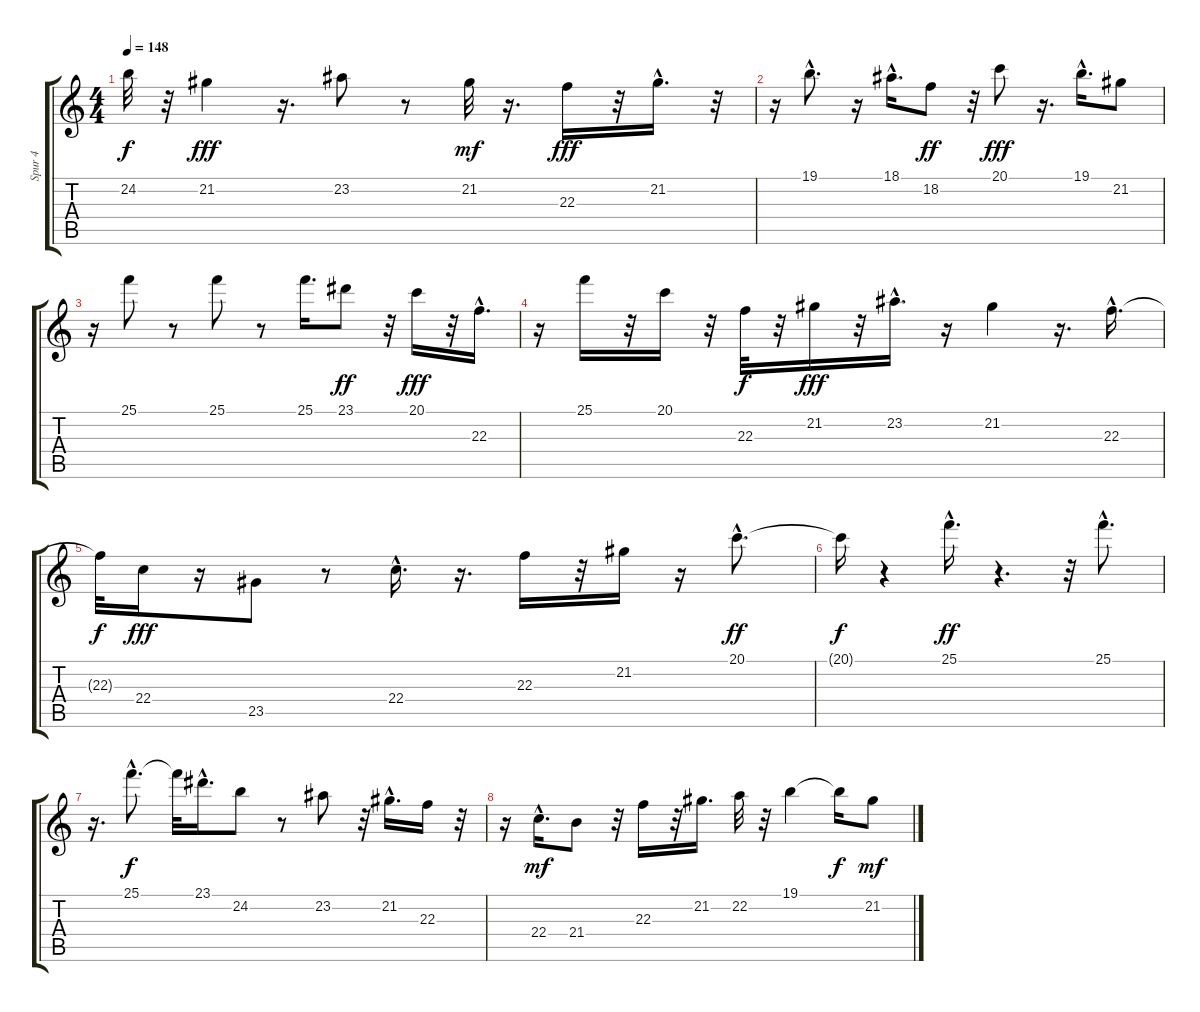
\track ("Spur 4" "Spur 4") {instrument tenorsax}
\staff {score tabs}
\tuning (E4 B3 G3 D3 A2 E2) {hide}
\ts (4 4)
\tempo 148
\clef g2
\ks c
24.2{t}.32{dy f} r.32 21.2.4{dy fff} r.16{d} 23.2.8 r.8 21.2.32{dy mf} r.16{d} 22.3.16{dy fff} r.32 21.2{hac}.16{d} r.32 |
r.16 19.1{hac}.8{d} r.16 18.1{hac}.16{d} 18.2.8{dy ff} r.32 20.1.8{dy fff} r.16{d} 19.1{hac}.16{d} 21.2.8 |
r.16 25.1.8 r.8 25.1.8 r.8 25.1.16{d} 23.1.8{dy ff} r.32 20.1.16{dy fff} r.32 22.3{hac}.16{d} |
r.16 25.1.16 r.32 20.1.16 r.32 22.3.32{dy f} r.32 21.2.16{dy fff} r.32 23.2{hac}.16{d} r.16 21.2.4 r.16{d} 22.3{hac}.16{d} |
22.3{t}.32{dy f} 22.4.16{dy fff} r.16 23.5.8 r.8 22.4{hac}.16{d} r.16{d} 22.3.16 r.32 21.2.16 r.16 20.1{hac}.8{d dy ff} |
20.1{t}.16{dy f} r.4 25.1{hac}.16{d dy ff} r.4{d} r.32 25.1{hac}.8{d} |
r.16{d} 25.1{hac}.8{d dy f} 25.1{t}.32 23.1{hac}.16{d} 24.2.8 r.8 23.2.8 r.32 21.2{hac}.16{d} 22.3.16 r.32 |
r.16 22.4{hac}.16{d dy mf} 21.4.8 r.32 22.3.16 r.32 21.2.16{d} 22.2.32 r.32 19.1.4 19.1{t}.16{dy f} 21.2.8{dy mf}
